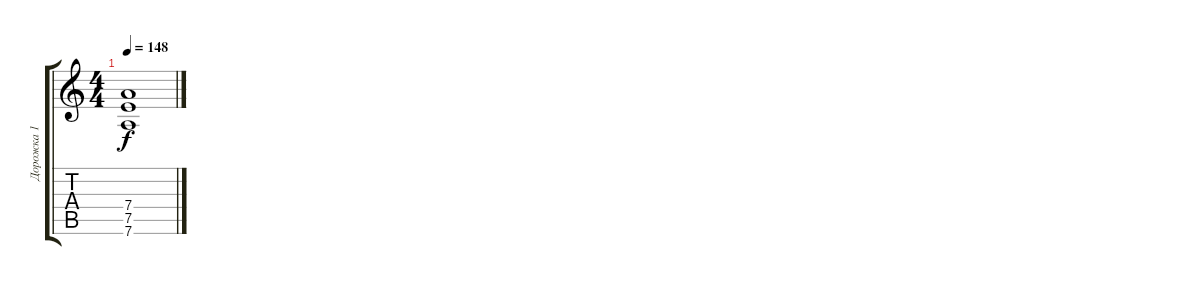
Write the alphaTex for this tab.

\track ("Дорожка 1" "Дорожка 1") {instrument overdrivenguitar}
\staff {score tabs}
\tuning (E4 B3 G3 D3 A2 D2) {hide}
\ts (4 4)
\tempo 148
\clef g2
\ks c
(7.4{t} 7.5{t} 7.6{t}).1{dy f}
